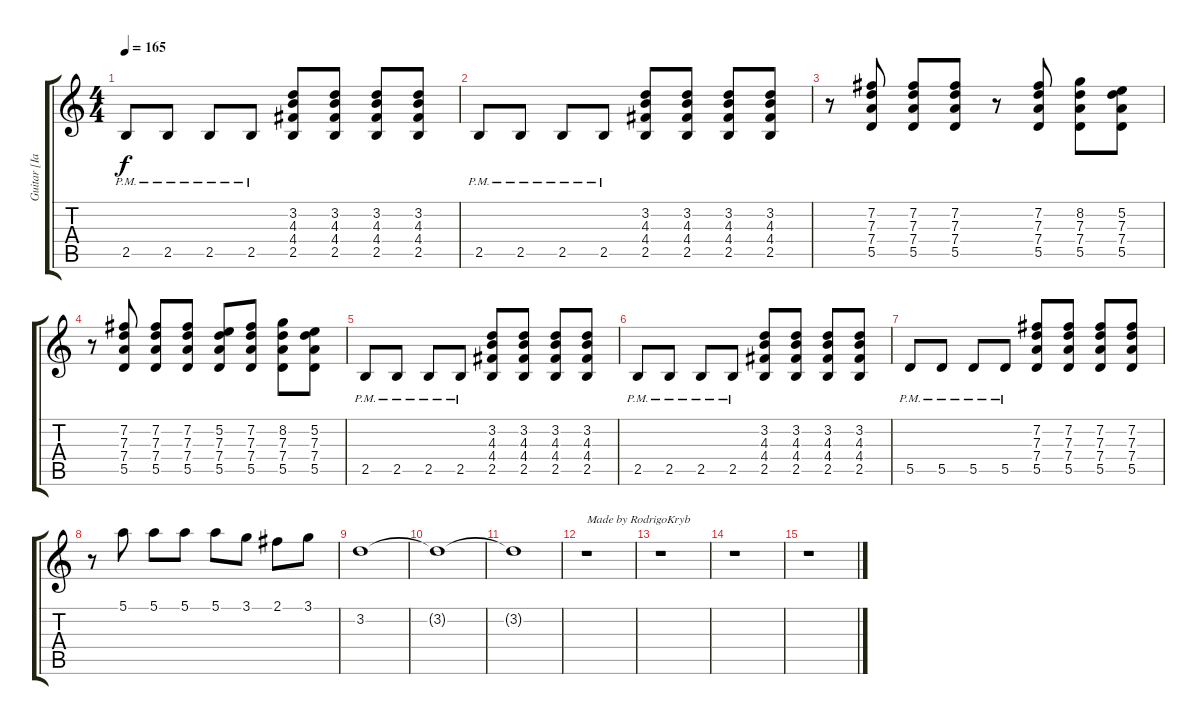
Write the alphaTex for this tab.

\track ("Guitar [Ian Houcharuk]" "Guitar [Ia") {instrument distortionguitar}
\staff {score tabs}
\tuning (E4 B3 G3 D3 A2 E2) {hide}
\ts (4 4)
\tempo 165
\clef g2
\ks c
2.5{pm}.8{dy f} 2.5{pm}.8 2.5{pm}.8 2.5{pm}.8 (3.2 4.3 4.4 2.5).8 (3.2 4.3 4.4 2.5).8 (3.2 4.3 4.4 2.5).8 (3.2 4.3 4.4 2.5).8 |
2.5{pm}.8 2.5{pm}.8 2.5{pm}.8 2.5{pm}.8 (3.2 4.3 4.4 2.5).8 (3.2 4.3 4.4 2.5).8 (3.2 4.3 4.4 2.5).8 (3.2 4.3 4.4 2.5).8 |
r.8 (7.2 7.3 7.4 5.5).8 (7.2 7.3 7.4 5.5).8 (7.2 7.3 7.4 5.5).8 r.8 (7.2 7.3 7.4 5.5).8 (8.2 7.3 7.4 5.5).8 (5.2 7.3 7.4 5.5).8 |
r.8 (7.2 7.3 7.4 5.5).8 (7.2 7.3 7.4 5.5).8 (7.2 7.3 7.4 5.5).8 (5.2 7.3 7.4 5.5).8 (7.2 7.3 7.4 5.5).8 (8.2 7.3 7.4 5.5).8 (5.2 7.3 7.4 5.5).8 |
2.5{pm}.8 2.5{pm}.8 2.5{pm}.8 2.5{pm}.8 (3.2 4.3 4.4 2.5).8 (3.2 4.3 4.4 2.5).8 (3.2 4.3 4.4 2.5).8 (3.2 4.3 4.4 2.5).8 |
2.5{pm}.8 2.5{pm}.8 2.5{pm}.8 2.5{pm}.8 (3.2 4.3 4.4 2.5).8 (3.2 4.3 4.4 2.5).8 (3.2 4.3 4.4 2.5).8 (3.2 4.3 4.4 2.5).8 |
5.5{pm}.8 5.5{pm}.8 5.5{pm}.8 5.5{pm}.8 (7.2 7.3 7.4 5.5).8 (7.2 7.3 7.4 5.5).8 (7.2 7.3 7.4 5.5).8 (7.2 7.3 7.4 5.5).8 |
r.8 5.1.8 5.1.8 5.1.8 5.1.8 3.1.8 2.1.8 3.1.8 |
3.2.1{volume 0} |
3.2{t}.1 |
3.2{t}.1 |
r.1{txt "Made by RodrigoKryb"} |
r.1 |
r.1 |
r.1
